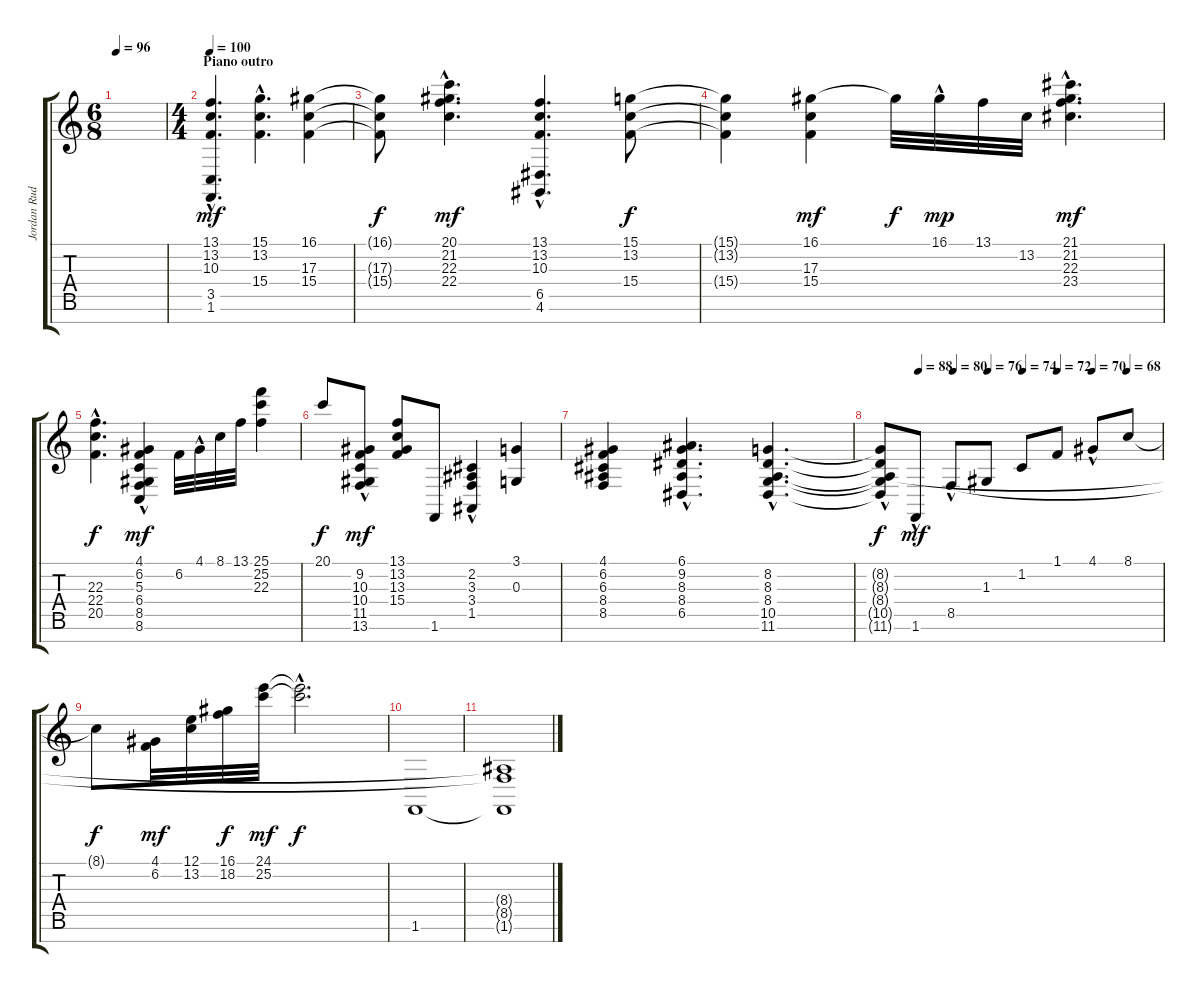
\track ("Jordan Rudess" "Jordan Rud") {instrument brightacousticpiano}
\staff {score tabs}
\tuning (E4 B3 G3 D3 A2 E2 B1) {hide}
\ts (6 8)
\tempo 96
\clef g2
\ks c
|
\ts (4 4)
\section ("" "Piano outro")
\tempo 100
(13.1{hac} 13.2{hac} 10.3{hac} 3.5 1.6).4{d dy mf} (15.1{hac} 13.2{hac} 15.4{hac}).4{d} (16.1 17.3 15.4).4 |
(16.1{t} 17.3{t} 15.4{t}).8{dy f} (20.1{hac} 21.2{hac} 22.3{hac} 22.4{hac}).4{d dy mf} (13.1{hac} 13.2{hac} 10.3{hac} 6.5 4.6).4{d} (15.1 13.2 15.4).8{dy f} |
(15.1{t} 13.2{t} 15.4{t}).4 (16.1 17.3 15.4).4{dy mf} 16.1{t}.32{dy f} 16.1{hac}.32{dy mp} 13.1.32 13.2.32 (21.1{hac} 21.2{hac} 22.3{hac} 23.4{hac}).4{d dy mf} |
(22.3{hac} 22.4{hac} 20.5{hac}).4{d dy f} (4.1 6.2 5.3 6.4 8.5{hac} 8.6).4{dy mf} 6.2.32 4.1{hac}.32 8.1.32 13.1.32 (25.1 25.2 22.3).4 |
20.1.8{dy f} (9.2 10.3 10.4 11.5{hac} 13.6).8{dy mf} (13.1 13.2 13.3 15.4).8 1.6.8 (2.2 3.3 3.4 1.5{hac}).4 (3.1 0.3).4 |
(4.1 6.2 6.3 8.4 8.5).4 (6.1 9.2{hac} 8.3{hac} 8.4{hac} 6.5{hac}).4{d} (8.2{hac} 8.3{hac} 8.4{hac} 10.5{hac} 11.6{hac}).4{d} |
\tempo (88 0.125)
\tempo (80 0.25)
\tempo (76 0.375)
\tempo (74 0.5)
\tempo (72 0.625)
\tempo (70 0.75)
\tempo (68 0.875)
(8.2{hac t} 8.3{t} 8.4{t} 10.5{hac t} 11.6{t}).8{dy f} 1.6{hac}.8{dy mf} 8.5{hac}.8 1.3.8 1.2.8 1.1.8 4.1{hac}.8 8.1.8 |
8.1{t}.8{dy f} (4.1 6.2).32{dy mf} (12.1 13.2).32 (16.1 18.2).32{dy f} (24.1 25.2).32{dy mf} (24.1{hac t} 25.2{hac t}).2{d dy f} |
1.6.1{volume 0} |
(8.4{t} 8.5{t} 1.6{t}).1
